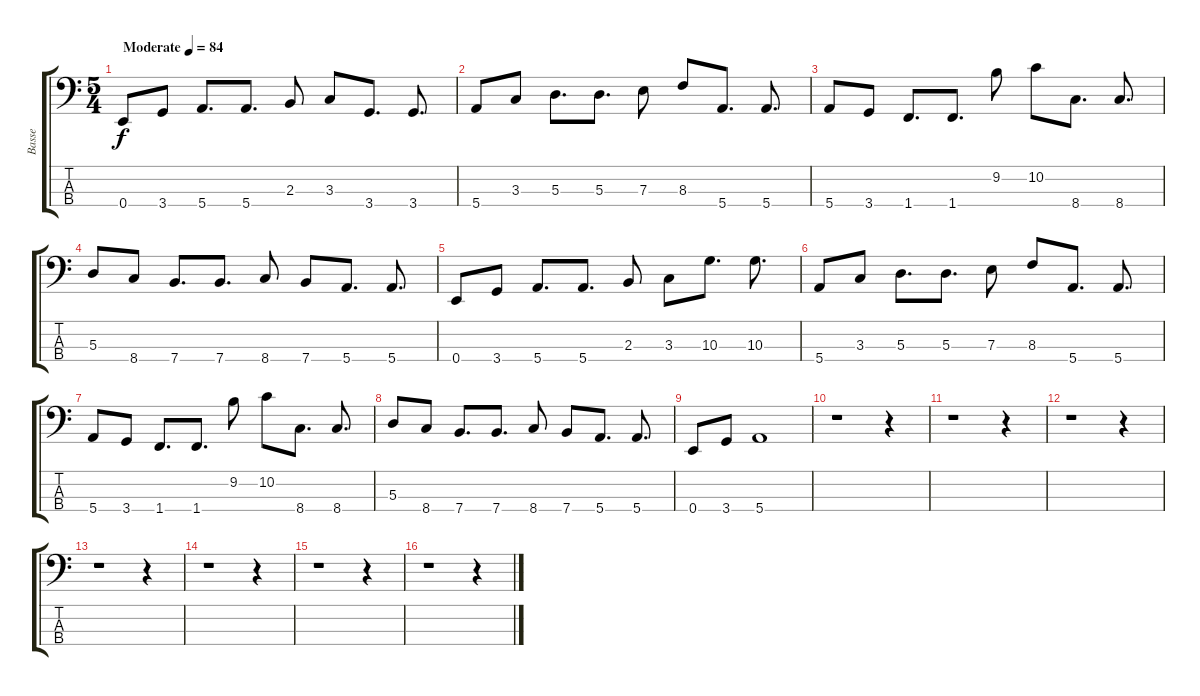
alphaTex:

\track ("Basse" "Basse") {instrument electricbassfinger}
\staff {score tabs}
\tuning (G2 D2 A1 E1) {hide}
\ts (5 4)
\tempo (84 "Moderate")
\clef f4
\ks c
0.4.8{dy f instrument electricbassfinger} 3.4.8 5.4.8{d} 5.4.8{d} 2.3.8 3.3.8 3.4.8{d} 3.4.8{d} |
5.4.8 3.3.8 5.3.8{d} 5.3.8{d} 7.3.8 8.3.8 5.4.8{d} 5.4.8{d} |
5.4.8 3.4.8 1.4.8{d} 1.4.8{d} 9.2.8 10.2.8 8.4.8{d} 8.4.8{d} |
5.3.8 8.4.8 7.4.8{d} 7.4.8{d} 8.4.8 7.4.8 5.4.8{d} 5.4.8{d} |
0.4.8 3.4.8 5.4.8{d} 5.4.8{d} 2.3.8 3.3.8 10.3.8{d} 10.3.8{d} |
5.4.8 3.3.8 5.3.8{d} 5.3.8{d} 7.3.8 8.3.8 5.4.8{d} 5.4.8{d} |
5.4.8 3.4.8 1.4.8{d} 1.4.8{d} 9.2.8 10.2.8 8.4.8{d} 8.4.8{d} |
5.3.8 8.4.8 7.4.8{d} 7.4.8{d} 8.4.8 7.4.8 5.4.8{d} 5.4.8{d} |
0.4.8 3.4.8 5.4.1 |
r.1 r.4 |
r.1 r.4 |
r.1 r.4 |
r.1 r.4 |
r.1 r.4 |
r.1 r.4 |
r.1 r.4
